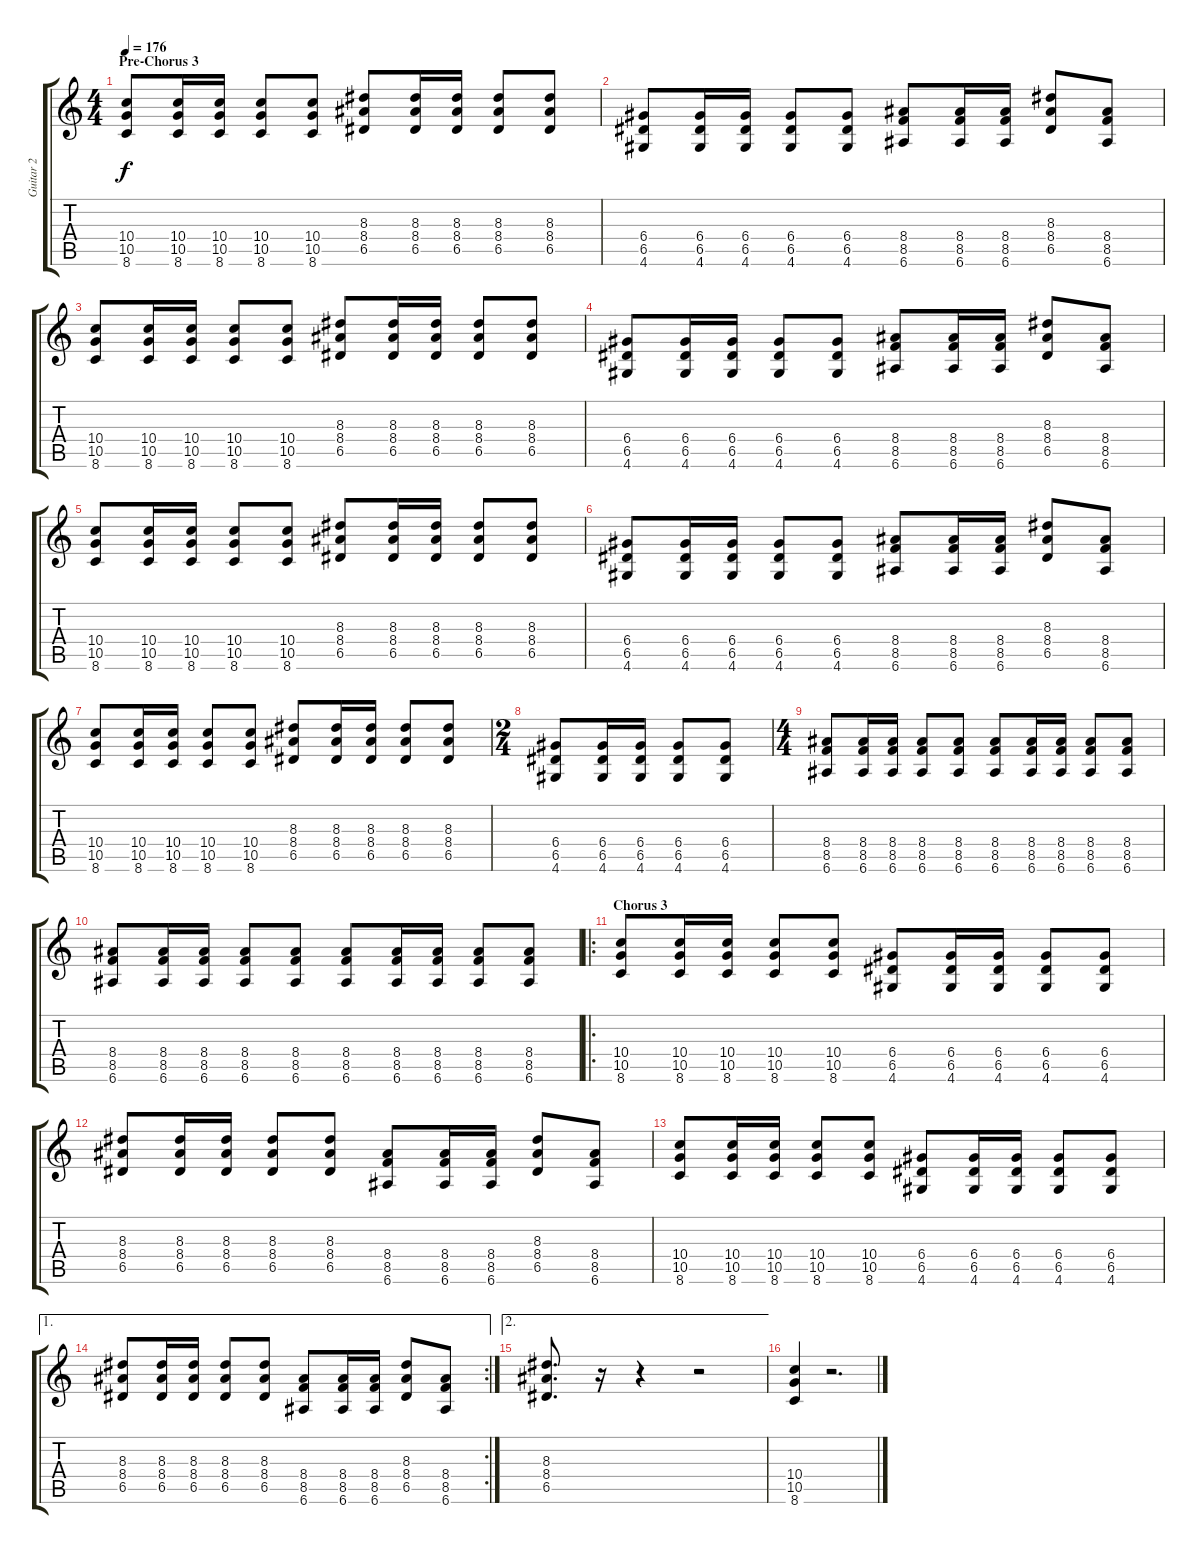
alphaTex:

\track ("Guitar 2" "Guitar 2") {instrument distortionguitar}
\staff {score tabs}
\tuning (E4 B3 G3 D3 A2 E2) {hide}
\ts (4 4)
\section ("" "Pre-Chorus 3")
\tempo 176
\clef g2
\ks c
(10.4 10.5 8.6).8{dy f} (10.4 10.5 8.6).16 (10.4 10.5 8.6).16 (10.4 10.5 8.6).8 (10.4 10.5 8.6).8 (8.3 8.4 6.5).8 (8.3 8.4 6.5).16 (8.3 8.4 6.5).16 (8.3 8.4 6.5).8 (8.3 8.4 6.5).8 |
(6.4 6.5 4.6).8 (6.4 6.5 4.6).16 (6.4 6.5 4.6).16 (6.4 6.5 4.6).8 (6.4 6.5 4.6).8 (8.4 8.5 6.6).8 (8.4 8.5 6.6).16 (8.4 8.5 6.6).16 (8.3 8.4 6.5).8 (8.4 8.5 6.6).8 |
(10.4 10.5 8.6).8 (10.4 10.5 8.6).16 (10.4 10.5 8.6).16 (10.4 10.5 8.6).8 (10.4 10.5 8.6).8 (8.3 8.4 6.5).8 (8.3 8.4 6.5).16 (8.3 8.4 6.5).16 (8.3 8.4 6.5).8 (8.3 8.4 6.5).8 |
(6.4 6.5 4.6).8 (6.4 6.5 4.6).16 (6.4 6.5 4.6).16 (6.4 6.5 4.6).8 (6.4 6.5 4.6).8 (8.4 8.5 6.6).8 (8.4 8.5 6.6).16 (8.4 8.5 6.6).16 (8.3 8.4 6.5).8 (8.4 8.5 6.6).8 |
(10.4 10.5 8.6).8 (10.4 10.5 8.6).16 (10.4 10.5 8.6).16 (10.4 10.5 8.6).8 (10.4 10.5 8.6).8 (8.3 8.4 6.5).8 (8.3 8.4 6.5).16 (8.3 8.4 6.5).16 (8.3 8.4 6.5).8 (8.3 8.4 6.5).8 |
(6.4 6.5 4.6).8 (6.4 6.5 4.6).16 (6.4 6.5 4.6).16 (6.4 6.5 4.6).8 (6.4 6.5 4.6).8 (8.4 8.5 6.6).8 (8.4 8.5 6.6).16 (8.4 8.5 6.6).16 (8.3 8.4 6.5).8 (8.4 8.5 6.6).8 |
(10.4 10.5 8.6).8 (10.4 10.5 8.6).16 (10.4 10.5 8.6).16 (10.4 10.5 8.6).8 (10.4 10.5 8.6).8 (8.3 8.4 6.5).8 (8.3 8.4 6.5).16 (8.3 8.4 6.5).16 (8.3 8.4 6.5).8 (8.3 8.4 6.5).8 |
\ts (2 4)
(6.4 6.5 4.6).8 (6.4 6.5 4.6).16 (6.4 6.5 4.6).16 (6.4 6.5 4.6).8 (6.4 6.5 4.6).8 |
\ts (4 4)
(8.4 8.5 6.6).8 (8.4 8.5 6.6).16 (8.4 8.5 6.6).16 (8.4 8.5 6.6).8 (8.4 8.5 6.6).8 (8.4 8.5 6.6).8 (8.4 8.5 6.6).16 (8.4 8.5 6.6).16 (8.4 8.5 6.6).8 (8.4 8.5 6.6).8 |
(8.4 8.5 6.6).8 (8.4 8.5 6.6).16 (8.4 8.5 6.6).16 (8.4 8.5 6.6).8 (8.4 8.5 6.6).8 (8.4 8.5 6.6).8 (8.4 8.5 6.6).16 (8.4 8.5 6.6).16 (8.4 8.5 6.6).8 (8.4 8.5 6.6).8 |
\ro
\section ("" "Chorus 3")
(10.4 10.5 8.6).8 (10.4 10.5 8.6).16 (10.4 10.5 8.6).16 (10.4 10.5 8.6).8 (10.4 10.5 8.6).8 (6.4 6.5 4.6).8 (6.4 6.5 4.6).16 (6.4 6.5 4.6).16 (6.4 6.5 4.6).8 (6.4 6.5 4.6).8 |
(8.3 8.4 6.5).8 (8.3 8.4 6.5).16 (8.3 8.4 6.5).16 (8.3 8.4 6.5).8 (8.3 8.4 6.5).8 (8.4 8.5 6.6).8 (8.4 8.5 6.6).16 (8.4 8.5 6.6).16 (8.3 8.4 6.5).8 (8.4 8.5 6.6).8 |
(10.4 10.5 8.6).8 (10.4 10.5 8.6).16 (10.4 10.5 8.6).16 (10.4 10.5 8.6).8 (10.4 10.5 8.6).8 (6.4 6.5 4.6).8 (6.4 6.5 4.6).16 (6.4 6.5 4.6).16 (6.4 6.5 4.6).8 (6.4 6.5 4.6).8 |
\ae 1
\rc 2
(8.3 8.4 6.5).8 (8.3 8.4 6.5).16 (8.3 8.4 6.5).16 (8.3 8.4 6.5).8 (8.3 8.4 6.5).8 (8.4 8.5 6.6).8 (8.4 8.5 6.6).16 (8.4 8.5 6.6).16 (8.3 8.4 6.5).8 (8.4 8.5 6.6).8 |
\ae 2
(8.3 8.4 6.5).8{d} r.16 r.4 r.2 |
(10.4 10.5 8.6).4 r.2{d}
